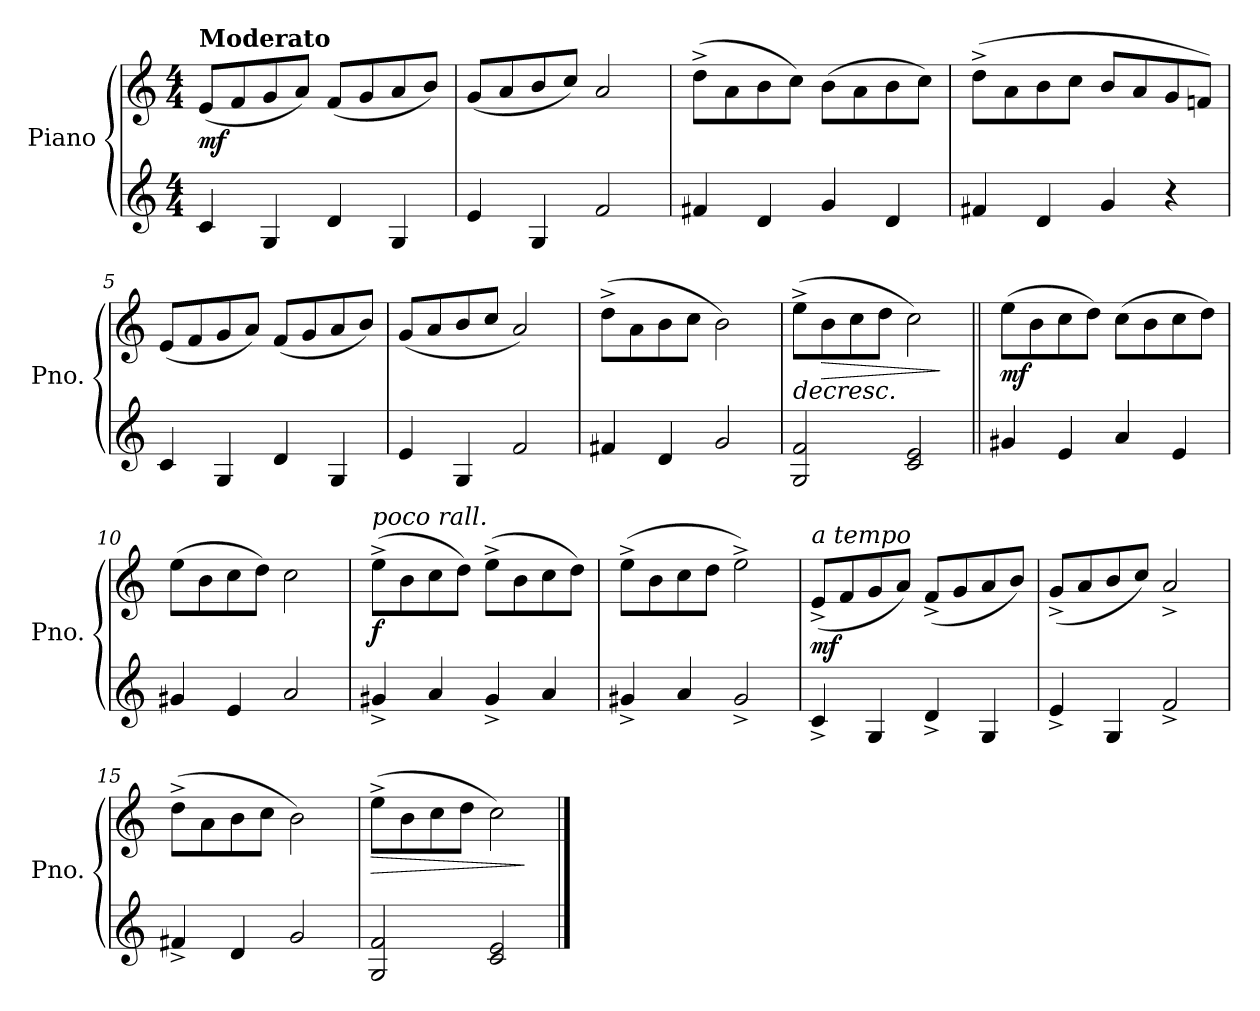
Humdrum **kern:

**kern	**kern	**dynam
*part1	*part1	*part1
*staff2	*staff1	*staff1/2
*I"Piano	*	*
*I'Pno.	*	*
*clefG2	*clefG2	*
*k[]	*k[]	*
*M4/4	*M4/4	*
=1	=1	=1
!	!LO:TX:a:B:t=Moderato	!
!	!	!LO:DY:b
4c/	(<8e/L	mf
.	8f/	.
4G/	8g/	.
.	8a/J)	.
4d/	(<8f/L	.
.	8g/	.
4G/	8a/	.
.	8b/J)	.
=2	=2	=2
4e/	(<8g/L	.
.	8a/	.
4G/	8b/	.
.	8cc/J)	.
2f/	2a/	.
=3	=3	=3
4f#X/	(>8dd^\L	.
.	8a\	.
4d/	8b\	.
.	8cc\J)	.
4g/	(>8b\L	.
.	8a\	.
4d/	8b\	.
.	8cc\J)	.
=4	=4	=4
4f#X/	(>8dd^\L	.
.	8a\	.
4d/	8b\	.
.	8cc\J	.
4g/	8b/L	.
.	8a/	.
4r	8g/	.
.	8fn/J)	.
=5	=5	=5
4c/	(<8e/L	.
.	8f/	.
4G/	8g/	.
.	8a/J)	.
4d/	(<8f/L	.
.	8g/	.
4G/	8a/	.
.	8b/J)	.
=6	=6	=6
4e/	(<8g/L	.
.	8a/	.
4G/	8b/	.
.	8cc/J	.
2f/	2a/)	.
=7	=7	=7
4f#X/	(>8dd^\L	.
.	8a\	.
4d/	8b\	.
.	8cc\J	.
2g/	2b\)	.
=8	=8	=8
!	!	!LO:HP:b
2G/ 2f/	(>8ee^\L	>
!	!	!LO:HP:b
.	8b\	>
.	8cc\	.
.	8dd\J	.
2c/ 2e/	2cc\)	.
.	.	] ]
=9||	=9||	=9||
!	!	!LO:DY:b
4g#X/	(>8ee\L	mf
.	8b\	.
4e/	8cc\	.
.	8dd\J)	.
4a/	(>8cc\L	.
.	8b\	.
4e/	8cc\	.
.	8dd\J)	.
=10	=10	=10
4g#X/	(>8ee\L	.
.	8b\	.
4e/	8cc\	.
.	8dd\J)	.
2a/	2cc\	.
=11	=11	=11
!	!LO:TX:a:i:t=poco rall.	!
!	!	!LO:DY:b
4g#X^/	(>8ee^\L	f
.	8b\	.
4a/	8cc\	.
.	8dd\J)	.
4g#^/	(>8ee^\L	.
.	8b\	.
4a/	8cc\	.
.	8dd\J)	.
=12	=12	=12
4g#X^/	(>8ee^\L	.
.	8b\	.
4a/	8cc\	.
.	8dd\J	.
2g#^/	2ee^\)	.
=13	=13	=13
!	!LO:TX:a:i:t=a tempo	!
!	!	!LO:DY:b
4c^/	(<8e^/L	mf
.	8f/	.
4G/	8g/	.
.	8a/J)	.
4d^/	(<8f^/L	.
.	8g/	.
4G/	8a/	.
.	8b/J)	.
=14	=14	=14
4e^/	(<8g^/L	.
.	8a/	.
4G/	8b/	.
.	8cc/J)	.
2f^/	2a^/	.
=15	=15	=15
4f#X^/	(>8dd^\L	.
.	8a\	.
4d/	8b\	.
.	8cc\J	.
2g/	2b\)	.
=16	=16	=16
!	!	!LO:HP:b
2G/ 2f/	(>8ee^\L	>
.	8b\	.
.	8cc\	.
.	8dd\J	.
2c/ 2e/	2cc\)	.
.	.	]
==	==	==
*-	*-	*-
